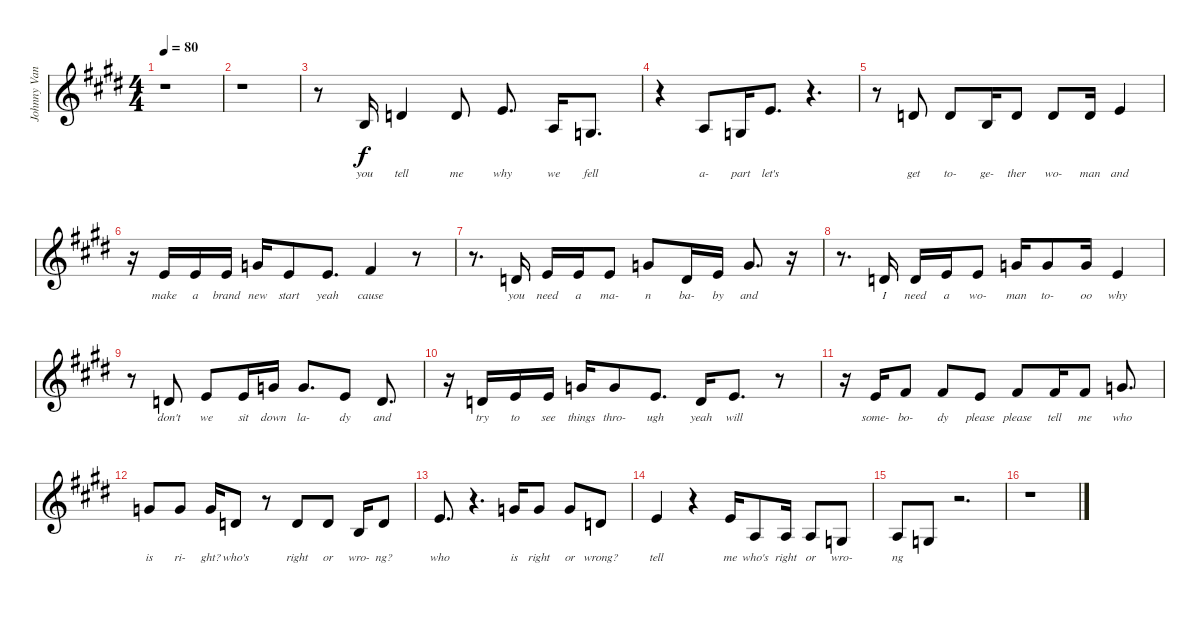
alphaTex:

\track ("Johnny Van Zant Vocals" "Johnny Van") {instrument violin}
\staff {score}
\tuning (E4 B3 G3 D3 A2 E2) {hide}
\ts (4 4)
\tempo 80
\clef g2
\ks e
r.1{dy f} |
r.1 |
r.8 9.4.16{lyrics (0 "you") lyrics (1 "") lyrics (2 "") lyrics (3 "") lyrics (4 "")} 7.3.4{lyrics (0 "tell") lyrics (1 "") lyrics (2 "") lyrics (3 "") lyrics (4 "")} 7.3.8{lyrics (0 "me") lyrics (1 "") lyrics (2 "") lyrics (3 "") lyrics (4 "")} 9.3.8{d lyrics (0 "why") lyrics (1 "") lyrics (2 "") lyrics (3 "") lyrics (4 "")} 7.4.16{lyrics (0 "we") lyrics (1 "") lyrics (2 "") lyrics (3 "") lyrics (4 "")} 10.5.8{d lyrics (0 "fell") lyrics (1 "") lyrics (2 "") lyrics (3 "") lyrics (4 "")} |
r.4 7.4.8{lyrics (0 "a-") lyrics (1 "") lyrics (2 "") lyrics (3 "") lyrics (4 "")} 10.5.16{lyrics (0 "part") lyrics (1 "") lyrics (2 "") lyrics (3 "") lyrics (4 "")} 9.3.8{d lyrics (0 "let's") lyrics (1 "") lyrics (2 "") lyrics (3 "") lyrics (4 "")} r.4{d} |
r.8 7.3.8{lyrics (0 "get") lyrics (1 "") lyrics (2 "") lyrics (3 "") lyrics (4 "")} 7.3.8{lyrics (0 "to-") lyrics (1 "") lyrics (2 "") lyrics (3 "") lyrics (4 "")} 9.4.16{lyrics (0 "ge-") lyrics (1 "") lyrics (2 "") lyrics (3 "") lyrics (4 "")} 7.3.8{lyrics (0 "ther") lyrics (1 "") lyrics (2 "") lyrics (3 "") lyrics (4 "")} 7.3.8{lyrics (0 "wo-") lyrics (1 "") lyrics (2 "") lyrics (3 "") lyrics (4 "")} 7.3.16{lyrics (0 "man") lyrics (1 "") lyrics (2 "") lyrics (3 "") lyrics (4 "")} 9.3.4{lyrics (0 "and") lyrics (1 "") lyrics (2 "") lyrics (3 "") lyrics (4 "")} |
r.16 9.3.16{lyrics (0 "make") lyrics (1 "") lyrics (2 "") lyrics (3 "") lyrics (4 "")} 9.3.16{lyrics (0 "a") lyrics (1 "") lyrics (2 "") lyrics (3 "") lyrics (4 "")} 9.3.16{lyrics (0 "brand") lyrics (1 "") lyrics (2 "") lyrics (3 "") lyrics (4 "")} 8.2.16{lyrics (0 "new") lyrics (1 "") lyrics (2 "") lyrics (3 "") lyrics (4 "")} 9.3.8{lyrics (0 "start") lyrics (1 "") lyrics (2 "") lyrics (3 "") lyrics (4 "")} 9.3.8{d lyrics (0 "yeah") lyrics (1 "") lyrics (2 "") lyrics (3 "") lyrics (4 "")} 7.2{be (custom 0 0 10 2 20 2 30 0 40 0 50 2 60 2)}.4{lyrics (0 "cause") lyrics (1 "") lyrics (2 "") lyrics (3 "") lyrics (4 "")} r.8 |
r.8{d} 7.3.16{lyrics (0 "you") lyrics (1 "") lyrics (2 "") lyrics (3 "") lyrics (4 "")} 9.3.16{lyrics (0 "need") lyrics (1 "") lyrics (2 "") lyrics (3 "") lyrics (4 "")} 9.3.16{lyrics (0 "a") lyrics (1 "") lyrics (2 "") lyrics (3 "") lyrics (4 "")} 9.3.8{lyrics (0 "ma-") lyrics (1 "") lyrics (2 "") lyrics (3 "") lyrics (4 "")} 8.2.8{lyrics (0 "n") lyrics (1 "") lyrics (2 "") lyrics (3 "") lyrics (4 "")} 7.3.16{lyrics (0 "ba-") lyrics (1 "") lyrics (2 "") lyrics (3 "") lyrics (4 "")} 9.3.16{lyrics (0 "by") lyrics (1 "") lyrics (2 "") lyrics (3 "") lyrics (4 "")} 8.2.8{d lyrics (0 "and") lyrics (1 "") lyrics (2 "") lyrics (3 "") lyrics (4 "")} r.16 |
r.8{d} 7.3.16{lyrics (0 "I") lyrics (1 "") lyrics (2 "") lyrics (3 "") lyrics (4 "")} 7.3.16{lyrics (0 "need") lyrics (1 "") lyrics (2 "") lyrics (3 "") lyrics (4 "")} 9.3.16{lyrics (0 "a") lyrics (1 "") lyrics (2 "") lyrics (3 "") lyrics (4 "")} 9.3.8{lyrics (0 "wo-") lyrics (1 "") lyrics (2 "") lyrics (3 "") lyrics (4 "")} 8.2.16{lyrics (0 "man") lyrics (1 "") lyrics (2 "") lyrics (3 "") lyrics (4 "")} 8.2.8{lyrics (0 "to-") lyrics (1 "") lyrics (2 "") lyrics (3 "") lyrics (4 "")} 8.2.16{lyrics (0 "oo") lyrics (1 "") lyrics (2 "") lyrics (3 "") lyrics (4 "")} 9.3.4{lyrics (0 "why") lyrics (1 "") lyrics (2 "") lyrics (3 "") lyrics (4 "")} |
r.8 7.3.8{lyrics (0 "don't") lyrics (1 "") lyrics (2 "") lyrics (3 "") lyrics (4 "")} 9.3.8{lyrics (0 "we") lyrics (1 "") lyrics (2 "") lyrics (3 "") lyrics (4 "")} 9.3.16{lyrics (0 "sit") lyrics (1 "") lyrics (2 "") lyrics (3 "") lyrics (4 "")} 8.2.16{lyrics (0 "down") lyrics (1 "") lyrics (2 "") lyrics (3 "") lyrics (4 "")} 8.2.8{d lyrics (0 "la-") lyrics (1 "") lyrics (2 "") lyrics (3 "") lyrics (4 "")} 9.3.8{lyrics (0 "dy") lyrics (1 "") lyrics (2 "") lyrics (3 "") lyrics (4 "")} 7.3.8{d lyrics (0 "and") lyrics (1 "") lyrics (2 "") lyrics (3 "") lyrics (4 "")} |
r.16 7.3.16{lyrics (0 "try") lyrics (1 "") lyrics (2 "") lyrics (3 "") lyrics (4 "")} 9.3.16{lyrics (0 "to") lyrics (1 "") lyrics (2 "") lyrics (3 "") lyrics (4 "")} 9.3.16{lyrics (0 "see") lyrics (1 "") lyrics (2 "") lyrics (3 "") lyrics (4 "")} 8.2.16{lyrics (0 "things") lyrics (1 "") lyrics (2 "") lyrics (3 "") lyrics (4 "")} 8.2.8{lyrics (0 "thro-") lyrics (1 "") lyrics (2 "") lyrics (3 "") lyrics (4 "")} 9.3.8{d lyrics (0 "ugh") lyrics (1 "") lyrics (2 "") lyrics (3 "") lyrics (4 "")} 7.3.16{lyrics (0 "yeah") lyrics (1 "") lyrics (2 "") lyrics (3 "") lyrics (4 "")} 9.3.8{d lyrics (0 "will") lyrics (1 "") lyrics (2 "") lyrics (3 "") lyrics (4 "")} r.8 |
r.16 9.3.16{lyrics (0 "some-") lyrics (1 "") lyrics (2 "") lyrics (3 "") lyrics (4 "")} 7.2.8{lyrics (0 "bo-") lyrics (1 "") lyrics (2 "") lyrics (3 "") lyrics (4 "")} 7.2.8{lyrics (0 "dy") lyrics (1 "") lyrics (2 "") lyrics (3 "") lyrics (4 "")} 9.3.8{lyrics (0 "please") lyrics (1 "") lyrics (2 "") lyrics (3 "") lyrics (4 "")} 7.2.8{lyrics (0 "please") lyrics (1 "") lyrics (2 "") lyrics (3 "") lyrics (4 "")} 7.2.16{lyrics (0 "tell") lyrics (1 "") lyrics (2 "") lyrics (3 "") lyrics (4 "")} 7.2.8{lyrics (0 "me") lyrics (1 "") lyrics (2 "") lyrics (3 "") lyrics (4 "")} 8.2.8{d lyrics (0 "who") lyrics (1 "") lyrics (2 "") lyrics (3 "") lyrics (4 "")} |
8.2.8{lyrics (0 "is") lyrics (1 "") lyrics (2 "") lyrics (3 "") lyrics (4 "")} 8.2.8{lyrics (0 "ri-") lyrics (1 "") lyrics (2 "") lyrics (3 "") lyrics (4 "")} 8.2.16{lyrics (0 "ght?") lyrics (1 "") lyrics (2 "") lyrics (3 "") lyrics (4 "")} 7.3.8{lyrics (0 "who's") lyrics (1 "") lyrics (2 "") lyrics (3 "") lyrics (4 "")} r.8 7.3.8{lyrics (0 "right") lyrics (1 "") lyrics (2 "") lyrics (3 "") lyrics (4 "")} 7.3.8{lyrics (0 "or") lyrics (1 "") lyrics (2 "") lyrics (3 "") lyrics (4 "")} 9.4.16{lyrics (0 "wro-") lyrics (1 "") lyrics (2 "") lyrics (3 "") lyrics (4 "")} 7.3.8{lyrics (0 "ng?") lyrics (1 "") lyrics (2 "") lyrics (3 "") lyrics (4 "")} |
9.3.8{d lyrics (0 "who") lyrics (1 "") lyrics (2 "") lyrics (3 "") lyrics (4 "")} r.4{d} 8.2.16{lyrics (0 "is") lyrics (1 "") lyrics (2 "") lyrics (3 "") lyrics (4 "")} 8.2.8{lyrics (0 "right") lyrics (1 "") lyrics (2 "") lyrics (3 "") lyrics (4 "")} 8.2.8{lyrics (0 "or") lyrics (1 "") lyrics (2 "") lyrics (3 "") lyrics (4 "")} 7.3.8{lyrics (0 "wrong?") lyrics (1 "") lyrics (2 "") lyrics (3 "") lyrics (4 "")} |
9.3.4{lyrics (0 "tell") lyrics (1 "") lyrics (2 "") lyrics (3 "") lyrics (4 "")} r.4 9.3.16{lyrics (0 "me") lyrics (1 "") lyrics (2 "") lyrics (3 "") lyrics (4 "")} 7.4.8{lyrics (0 "who's") lyrics (1 "") lyrics (2 "") lyrics (3 "") lyrics (4 "")} 7.4.16{lyrics (0 "right") lyrics (1 "") lyrics (2 "") lyrics (3 "") lyrics (4 "")} 7.4.8{lyrics (0 "or") lyrics (1 "") lyrics (2 "") lyrics (3 "") lyrics (4 "")} 10.5.8{lyrics (0 "wro-") lyrics (1 "") lyrics (2 "") lyrics (3 "") lyrics (4 "")} |
7.4.8{lyrics (0 "ng") lyrics (1 "") lyrics (2 "") lyrics (3 "") lyrics (4 "")} 10.5.8 r.2{d} |
r.1
